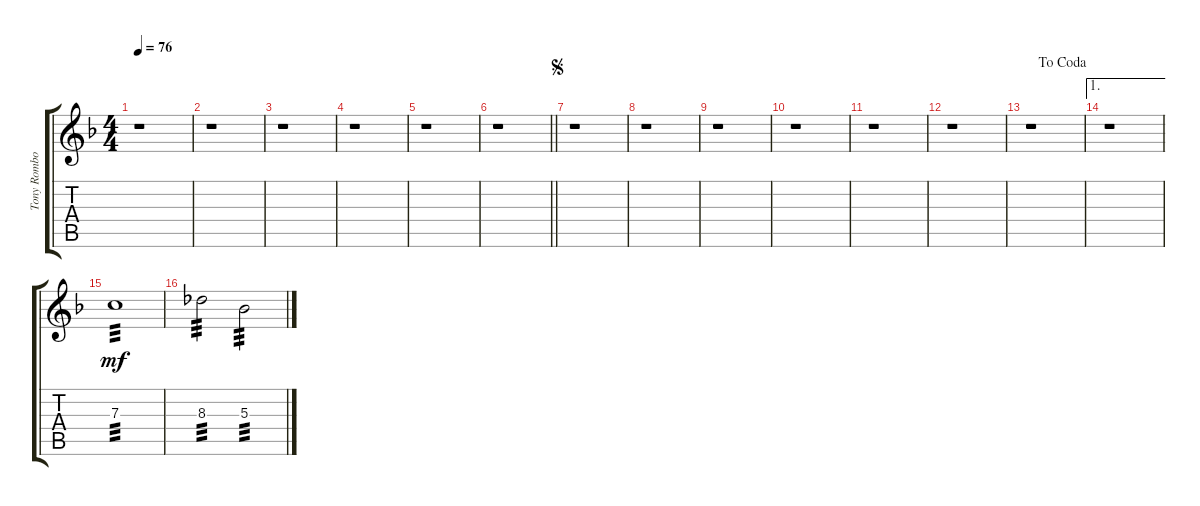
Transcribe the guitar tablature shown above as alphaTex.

\track ("Tony Rombola" "Tony Rombo") {instrument distortionguitar}
\staff {score tabs}
\tuning (D4 A3 F3 C3 G2 C2) {hide}
\ts (4 4)
\tempo 76
\clef g2
\ks f
r.1{dy mf} |
r.1 |
r.1 |
r.1 |
r.1 |
\barLineRight lightlight
r.1 |
\jump segno
r.1 |
r.1 |
r.1 |
r.1 |
r.1 |
r.1 |
\jump dacoda
r.1 |
\ae 1
r.1 |
7.3.1{tp 3} |
8.3.2{tp 3} 5.3.2{tp 3}
